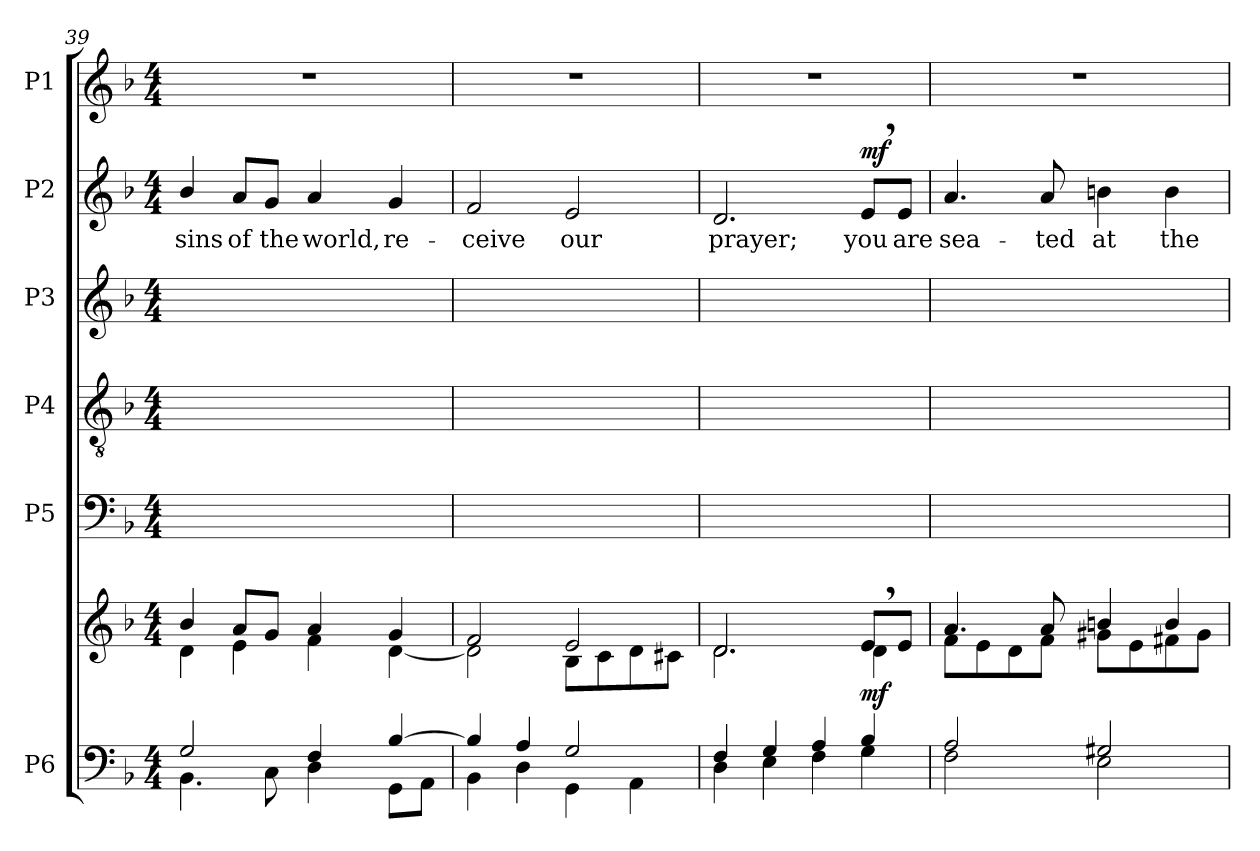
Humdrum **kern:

**kern	**kern	**dynam	**kern	**text	**kern	**kern	**kern	**text	**dynam	**kern
*part6	*part6	*part6	*part5	*part5	*part4	*part3	*part2	*part2	*part2	*part1
*staff7	*staff6	*staff6/7	*staff5	*staff5	*staff4	*staff3	*staff2	*staff2	*staff2	*staff1
*I"P6	*	*	*I"P5	*	*I"P4	*I"P3	*I"P2	*	*	*I"P1
*clefF4	*clefG2	*	*clefF4	*	*clefGv2	*clefG2	*clefG2	*	*	*clefG2
*	*	*	*	*	*ITrd7c12	*	*	*	*	*
*k[b-]	*k[b-]	*	*k[b-]	*	*k[b-]	*k[b-]	*k[b-]	*	*	*k[b-]
*d:	*d:	*	*d:	*	*d:	*d:	*d:	*	*	*d:
*M4/4	*M4/4	*	*M4/4	*	*M4/4	*M4/4	*M4/4	*	*	*M4/4
=39	=39	=39	=39	=39	=39	=39	=39	=39	=39	=39
*^	*^	*	*	*	*	*	*	*	*	*
!	!	!	!	!	!	!LO:LY:b:color=#000000	!	!	!	!	!	!
!	!	!	!	!	!	!	!	!	!	!LO:LY:b:color=#000000	!	!
2Gi/	4.BB-i\	4b-i/	4di\	.	4B-i\yy	sins	1ryy	1ryy	4b-i/	sins	.	1r
!	!	!	!	!	!	!LO:LY:b:color=#000000	!	!	!	!	!	!
!	!	!	!	!	!	!	!	!	!	!LO:LY:b:color=#000000	!	!
.	.	8ai/L	4ei\	.	8Ai\Lyy	of	.	.	8ai/L	of	.	.
!	!	!	!	!	!	!LO:LY:b:color=#000000	!	!	!	!	!	!
!	!	!	!	!	!	!	!	!	!	!LO:LY:b:color=#000000	!	!
.	8Ci\	8gi/J	.	.	8Gi\Jyy	the	.	.	8gi/J	the	.	.
!	!	!	!	!	!	!LO:LY:b:color=#000000	!	!	!	!	!	!
!	!	!	!	!	!	!	!	!	!	!LO:LY:b:color=#000000	!	!
4Fi/	4Di\	4ai/	4fi\	.	4Ai\yy	world,	.	.	4ai/	world,	.	.
!	!	!	!	!	!	!LO:LY:b:color=#000000	!	!	!	!	!	!
!	!	!	!	!	!	!	!	!	!	!LO:LY:b:color=#000000	!	!
[>4B-i/	8GGi\L	4gi/	[<4di\	.	4Gi\yy	re-	.	.	4gi/	re-	.	.
.	8AAi\J	.	.	.	.	.	.	.	.	.	.	.
=40	=40	=40	=40	=40	=40	=40	=40	=40	=40	=40	=40	=40
!	!	!	!	!	!	!LO:LY:b:color=#000000	!	!	!	!	!	!
!	!	!	!	!	!	!	!	!	!	!LO:LY:b:color=#000000	!	!
4B-i/]	4BB-i\	2fi/	2di\]	.	2Fi\yy	-ceive	1ryy	1ryy	2fi/	-ceive	.	1r
4Ai/	4Di\	.	.	.	.	.	.	.	.	.	.	.
!	!	!	!	!	!	!LO:LY:b:color=#000000	!	!	!	!	!	!
!	!	!	!	!	!	!	!	!	!	!LO:LY:b:color=#000000	!	!
2Gi/	4GGi\	2ei/	8B-i\L	.	2Ei\yy	our	.	.	2ei/	our	.	.
.	.	.	8ci\	.	.	.	.	.	.	.	.	.
.	4AAi\	.	8di\	.	.	.	.	.	.	.	.	.
.	.	.	8c#Xi\J	.	.	.	.	.	.	.	.	.
=41	=41	=41	=41	=41	=41	=41	=41	=41	=41	=41	=41	=41
!	!	!	!	!	!	!LO:LY:b:color=#000000	!	!	!	!	!	!
!	!	!	!	!	!	!	!	!	!	!LO:LY:b:color=#000000	!	!
4Fi/	4Di\	2.di/	2.di\	.	2.Di\yy	prayer;	1ryy	1ryy	2.di/	prayer;	.	1r
4Gi/	4Ei\	.	.	.	.	.	.	.	.	.	.	.
4Ai/	4Fi\	.	.	.	.	.	.	.	.	.	.	.
!	!	!	!	!	!	!LO:LY:b:color=#000000	!	!	!	!	!	!
!	!	!	!	!	!	!	!	!	!	!LO:LY:b:color=#000000	!	!
4B-i/	4Gi\	8e,i/L	4di\	mf	8E,i\Lyy	you	.	.	8e,i/L	you	mf	.
!	!	!	!	!	!	!LO:LY:b:color=#000000	!	!	!	!	!	!
!	!	!	!	!	!	!	!	!	!	!LO:LY:b:color=#000000	!	!
.	.	8ei/J	.	.	8Ei\Jyy	are	.	.	8ei/J	are	.	.
=42	=42	=42	=42	=42	=42	=42	=42	=42	=42	=42	=42	=42
!	!	!	!	!	!	!LO:LY:b:color=#000000	!	!	!	!	!	!
!	!	!	!	!	!	!	!	!	!	!LO:LY:b:color=#000000	!	!
2Ai/	2Fi\	4.ai/	8fi\L	.	4.Ai\yy	sea-	1ryy	1ryy	4.ai/	sea-	.	1r
.	.	.	8ei\	.	.	.	.	.	.	.	.	.
.	.	.	8di\	.	.	.	.	.	.	.	.	.
!	!	!	!	!	!	!LO:LY:b:color=#000000	!	!	!	!	!	!
!	!	!	!	!	!	!	!	!	!	!LO:LY:b:color=#000000	!	!
.	.	8ai/	8fi\J	.	8Ai\yy	-ted	.	.	8ai/	-ted	.	.
!	!	!	!	!	!	!LO:LY:b:color=#000000	!	!	!	!	!	!
!	!	!	!	!	!	!	!	!	!	!LO:LY:b:color=#000000	!	!
2G#Xi/	2Ei\	4bni/	8g#Xi\L	.	4Bni\yy	at	.	.	4bni\	at	.	.
.	.	.	8ei\	.	.	.	.	.	.	.	.	.
!	!	!	!	!	!	!LO:LY:b:color=#000000	!	!	!	!	!	!
!	!	!	!	!	!	!	!	!	!	!LO:LY:b:color=#000000	!	!
.	.	4bi/	8f#Xi\	.	4Bi\yy	the	.	.	4bi\	the	.	.
.	.	.	8g#i\J	.	.	.	.	.	.	.	.	.
*v	*v	*	*	*	*	*	*	*	*	*	*	*
*	*v	*v	*	*	*	*	*	*	*	*	*
=	=	=	=	=	=	=	=	=	=	=
*-	*-	*-	*-	*-	*-	*-	*-	*-	*-	*-
